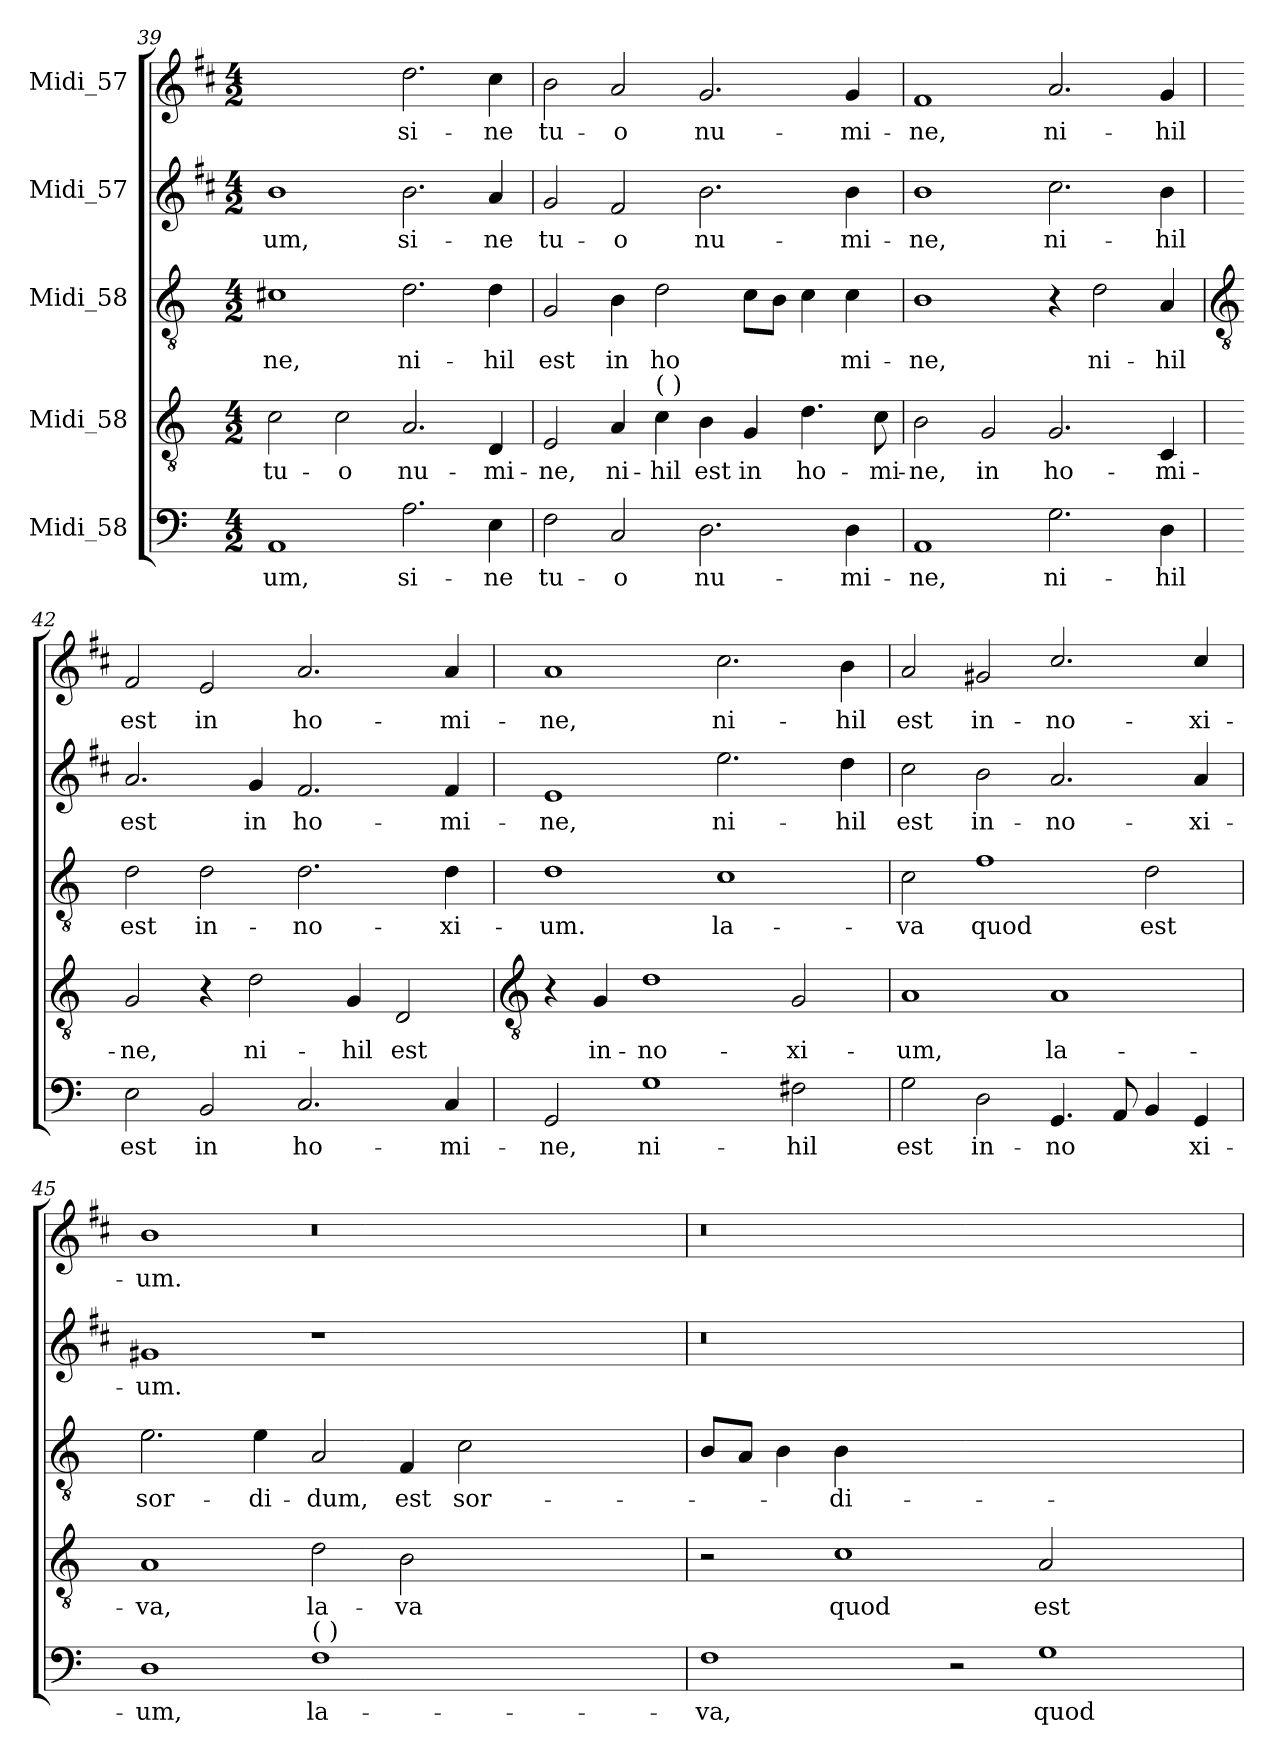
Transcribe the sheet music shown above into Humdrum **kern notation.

**kern	**text	**kern	**text	**kern	**text	**kern	**text	**kern	**text
*part5	*part5	*part4	*part4	*part3	*part3	*part2	*part2	*part1	*part1
*staff5	*staff5	*staff4	*staff4	*staff3	*staff3	*staff2	*staff2	*staff1	*staff1
*I"Midi_58	*	*I"Midi_58	*	*I"Midi_58	*	*I"Midi_57	*	*I"Midi_57	*
!!LO:LB:g=z
*clefF4	*	*clefGv2	*	*clefGv2	*	*clefG2	*	*clefG2	*
*	*	*	*	*	*	*ITrd1c2	*	*ITrd1c2	*
*k[]	*	*k[]	*	*k[]	*	*k[]	*	*k[]	*
*C:	*	*C:	*	*C:	*	*C:	*	*C:	*
*M4/2	*	*M4/2	*	*M4/2	*	*M4/2	*	*M4/2	*
=39	=39	=39	=39	=39	=39	=39	=39	=39	=39
!	!LO:LY:b	!	!LO:LY:b	!	!LO:LY:b	!	!LO:LY:b	!	!
1AA	-um,	2c	tu-	1c#X	-ne,	1a	-um,	1eyy]	.
!	!	!	!LO:LY:b	!	!	!	!	!	!
.	.	2c	-o	.	.	.	.	.	.
!	!LO:LY:b	!	!LO:LY:b	!	!LO:LY:b	!	!LO:LY:b	!	!LO:LY:b
2.A	si-	2.A	nu-	2.d	ni-	2.a	si-	2.cc	si-
!	!LO:LY:b	!	!LO:LY:b	!	!LO:LY:b	!	!LO:LY:b	!	!LO:LY:b
4E	-ne	4D	-mi-	4d	-hil	4g	-ne	4b	-ne
=40	=40	=40	=40	=40	=40	=40	=40	=40	=40
!	!LO:LY:b	!	!LO:LY:b	!	!LO:LY:b	!	!LO:LY:b	!	!LO:LY:b
2F	tu-	2E	-ne,	2G	est	2f	tu-	2a	tu-
!	!LO:LY:b	!	!LO:LY:b	!	!LO:LY:b	!	!LO:LY:b	!	!LO:LY:b
2C	-o	4A	ni-	4B	in	2e	-o	2g	-o
!	!	!LO:TX:a:t=(  )	!	!	!	!	!	!	!
!	!	!	!LO:LY:b	!	!LO:LY:b	!	!	!	!
.	.	4c	-hil	2d	ho	.	.	.	.
!	!LO:LY:b	!	!LO:LY:b	!	!	!	!LO:LY:b	!	!LO:LY:b
2.D	nu-	4B	est	.	.	2.a	nu-	2.f	nu-
!	!	!	!LO:LY:b	!	!	!	!	!	!
.	.	4G	in	8cL	.	.	.	.	.
.	.	.	.	8BJ	.	.	.	.	.
!	!	!	!LO:LY:b	!	!	!	!	!	!
.	.	4.d	ho-	4c	.	.	.	.	.
!	!LO:LY:b	!	!	!	!LO:LY:b	!	!LO:LY:b	!	!LO:LY:b
4D	-mi-	.	.	4c	mi-	4a	-mi-	4f	-mi-
!	!	!	!LO:LY:b	!	!	!	!	!	!
.	.	8c	-mi-	.	.	.	.	.	.
=41	=41	=41	=41	=41	=41	=41	=41	=41	=41
!	!LO:LY:b	!	!LO:LY:b	!	!LO:LY:b	!	!LO:LY:b	!	!LO:LY:b
1AA	-ne,	2B	-ne,	1B	-ne,	1a	-ne,	1e	-ne,
!	!	!	!LO:LY:b	!	!	!	!	!	!
.	.	2G	in	.	.	.	.	.	.
!	!LO:LY:b	!	!LO:LY:b	!	!	!	!LO:LY:b	!	!LO:LY:b
2.G	ni-	2.G	ho-	4r	.	2.b	ni-	2.g	ni-
!	!	!	!	!	!LO:LY:b	!	!	!	!
.	.	.	.	2d	ni-	.	.	.	.
!	!LO:LY:b	!	!LO:LY:b	!	!LO:LY:b	!	!LO:LY:b	!	!LO:LY:b
4D	-hil	4C	-mi-	4A	-hil	4a	-hil	4f	-hil
!!LO:LB:g=z
=42	=42	=42	=42	=42	=42	=42	=42	=42	=42
*	*	*	*	*clefGv2	*	*	*	*	*
!	!LO:LY:b	!	!LO:LY:b	!	!LO:LY:b	!	!LO:LY:b	!	!LO:LY:b
2E	est	2G	-ne,	2d	est	2.g	est	2e	est
!	!LO:LY:b	!	!	!	!LO:LY:b	!	!	!	!LO:LY:b
2BB	in	4r	.	2d	in-	.	.	2d	in
!	!	!	!LO:LY:b	!	!	!	!LO:LY:b	!	!
.	.	2d	ni-	.	.	4f	in	.	.
!	!LO:LY:b	!	!	!	!LO:LY:b	!	!LO:LY:b	!	!LO:LY:b
2.C	ho-	.	.	2.d	-no-	2.e	ho-	2.g	ho-
!	!	!	!LO:LY:b	!	!	!	!	!	!
.	.	4G	-hil	.	.	.	.	.	.
!	!	!	!LO:LY:b	!	!	!	!	!	!
.	.	2D	est	.	.	.	.	.	.
!	!LO:LY:b	!	!	!	!LO:LY:b	!	!LO:LY:b	!	!LO:LY:b
4C	-mi-	.	.	4d	-xi-	4e	-mi-	4g	-mi-
!!LO:LB:g=z
=43	=43	=43	=43	=43	=43	=43	=43	=43	=43
*	*	*clefGv2	*	*	*	*	*	*	*
!	!LO:LY:b	!	!	!	!LO:LY:b	!	!LO:LY:b	!	!LO:LY:b
2GG	-ne,	4r	.	1d	-um.	1d	-ne,	1g	-ne,
!	!	!	!LO:LY:b	!	!	!	!	!	!
.	.	4G	in-	.	.	.	.	.	.
!	!LO:LY:b	!	!LO:LY:b	!	!	!	!	!	!
1G	ni-	1d	-no-	.	.	.	.	.	.
!	!	!	!	!	!LO:LY:b	!	!LO:LY:b	!	!LO:LY:b
.	.	.	.	1c	la-	2.dd	ni-	2.b	ni-
!	!LO:LY:b	!	!LO:LY:b	!	!	!	!	!	!
2F#X	-hil	2G	-xi-	.	.	.	.	.	.
!	!	!	!	!	!	!	!LO:LY:b	!	!LO:LY:b
.	.	.	.	.	.	4cc	-hil	4a	-hil
!!LO:LB:g=z
=44	=44	=44	=44	=44	=44	=44	=44	=44	=44
!	!LO:LY:b	!	!LO:LY:b	!	!LO:LY:b	!	!LO:LY:b	!	!LO:LY:b
*	*	*	*	*	*	*	*	*^	*
2G	est	1A	-um,	2c	-va	2b	est	2g	0ryy	est
!	!LO:LY:b	!	!	!	!LO:LY:b	!	!LO:LY:b	!	!	!LO:LY:b
2D	in-	.	.	1f	quod	2a	in-	2f#X	.	in-
!	!LO:LY:b	!	!LO:LY:b	!	!	!	!LO:LY:b	!	!	!LO:LY:b
4.GG	-no	1A	la-	.	.	2.g	-no-	2.b	.	-no-
8AA	.	.	.	.	.	.	.	.	.	.
!	!	!	!	!	!LO:LY:b	!	!	!	!	!
4BB	.	.	.	2d	est	.	.	.	.	.
!	!LO:LY:b	!	!	!	!	!	!LO:LY:b	!	!	!LO:LY:b
4GG	xi-	.	.	.	.	4g	-xi-	4b	.	-xi-
=45	=45	=45	=45	=45	=45	=45	=45	=45	=45	=45
!	!LO:LY:b	!	!LO:LY:b	!	!LO:LY:b	!	!LO:LY:b	!	!	!LO:LY:b
1D	-um,	1A	-va,	2.e	sor-	1f#X	-um.	1a	0ryy	-um.
!	!	!	!	!	!LO:LY:b	!	!	!	!	!
.	.	.	.	4e	-di-	.	.	.	.	.
!LO:TX:a:t=(  )	!	!	!	!	!	!	!	!	!	!
!	!LO:LY:b	!	!LO:LY:b	!	!LO:LY:b	!	!	!	!	!
1F	la-	2d	la-	2A	-dum,	1r	.	0r	.	.
!	!	!	!LO:LY:b	!	!LO:LY:b	!	!	!	!	!
.	.	2B	-va	4F	est	.	.	.	.	.
!	!	!	!	!	!LO:LY:b	!	!	!	!	!
.	.	.	.	2c	sor-	.	.	.	.	.
1ryy	.	1ryy	.	.	.	1ryy	.	.	1ryy	.
.	.	.	.	2.ryy	.	.	.	.	.	.
=46	=46	=46	=46	=46	=46	=46	=46	=46	=46	=46
!	!LO:LY:b	!	!	!	!	!	!	!	!	!
1F	-va,	2r	.	8BL	.	0r	.	0r	0ryy	.
.	.	.	.	8AJ	.	.	.	.	.	.
.	.	.	.	4B	.	.	.	.	.	.
!	!	!	!LO:LY:b	!	!LO:LY:b	!	!	!	!	!
.	.	1c	quod	4B	-di-	.	.	.	.	.
!	!	!	!	!	!LO:LY:b	!	!	!	!	!
.	.	.	.	[1cyy	-dum,	.	.	.	.	.
2r	.	.	.	.	.	.	.	.	.	.
!	!LO:LY:b	!	!LO:LY:b	!	!	!	!	!	!	!
1G	quod	2A	est	.	.	.	.	.	.	.
.	.	.	.	2.cyy_	.	.	.	.	.	.
.	.	2ryy	.	.	.	2ryy	.	2ryy	2ryy	.
*	*	*	*	*	*	*	*	*v	*v	*
=	=	=	=	=	=	=	=	=	=
*-	*-	*-	*-	*-	*-	*-	*-	*-	*-
